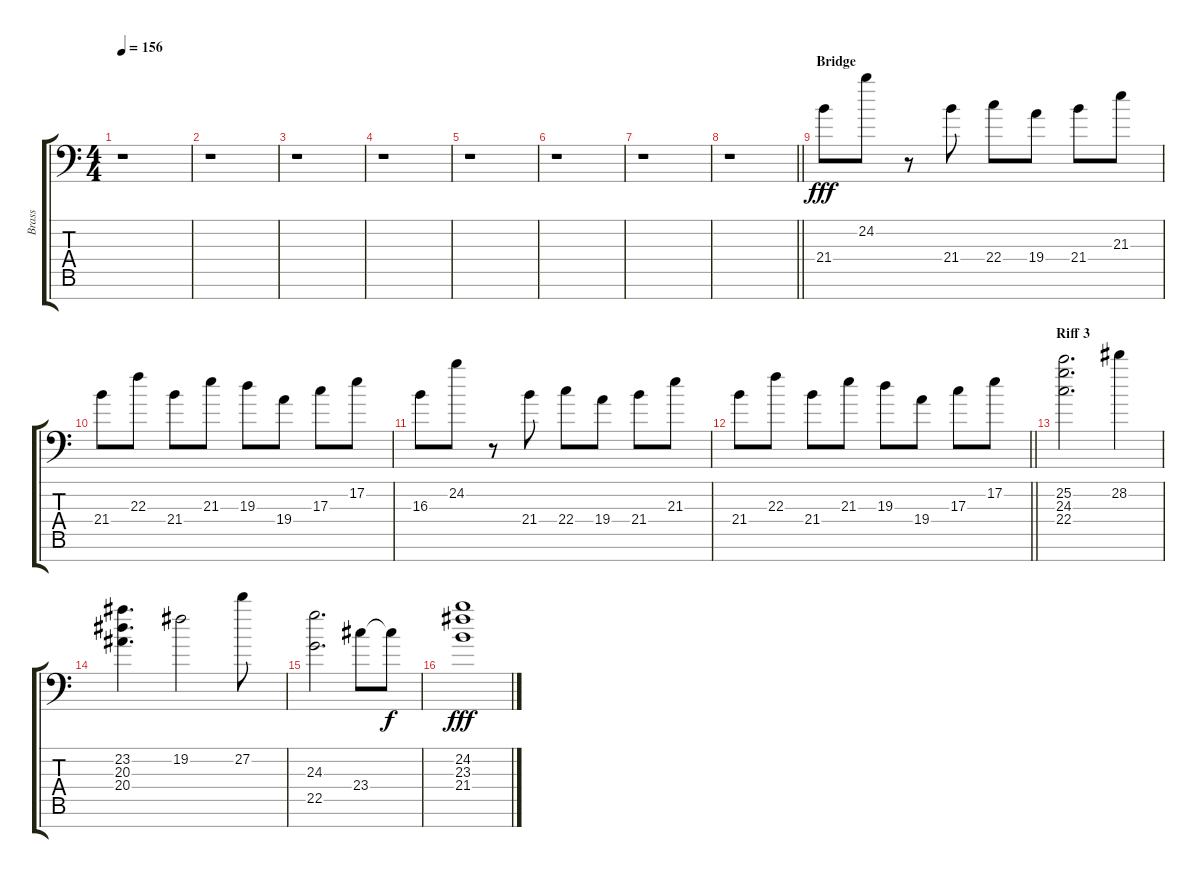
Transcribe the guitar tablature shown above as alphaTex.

\track ("Brass" "Brass") {instrument synthbrass1}
\staff {score tabs}
\tuning (C8 B3 G3 D3 A2 E2 C-1) {hide}
\ts (4 4)
\tempo 156
\clef f4
\ks c
r.1{dy fff} |
r.1 |
r.1 |
r.1 |
r.1 |
r.1 |
r.1 |
\barLineRight lightlight
r.1 |
\section ("" "Bridge")
21.4.8 24.2.8 r.8 21.4.8 22.4.8 19.4.8 21.4.8 21.3.8 |
21.4.8 22.3.8 21.4.8 21.3.8 19.3.8 19.4.8 17.3.8 17.2.8 |
16.3.8 24.2.8 r.8 21.4.8 22.4.8 19.4.8 21.4.8 21.3.8 |
\barLineRight lightlight
21.4.8 22.3.8 21.4.8 21.3.8 19.3.8 19.4.8 17.3.8 17.2.8 |
\section ("" "Riff 3")
(25.2 24.3 22.4).2{d} 28.2.4 |
(23.2 20.3 20.4).4{d} 19.2.2 27.2.8 |
(24.3 22.5).2{d} 23.4.8 23.4{t}.8{dy f} |
(24.2 23.3 21.4).1{dy fff}
